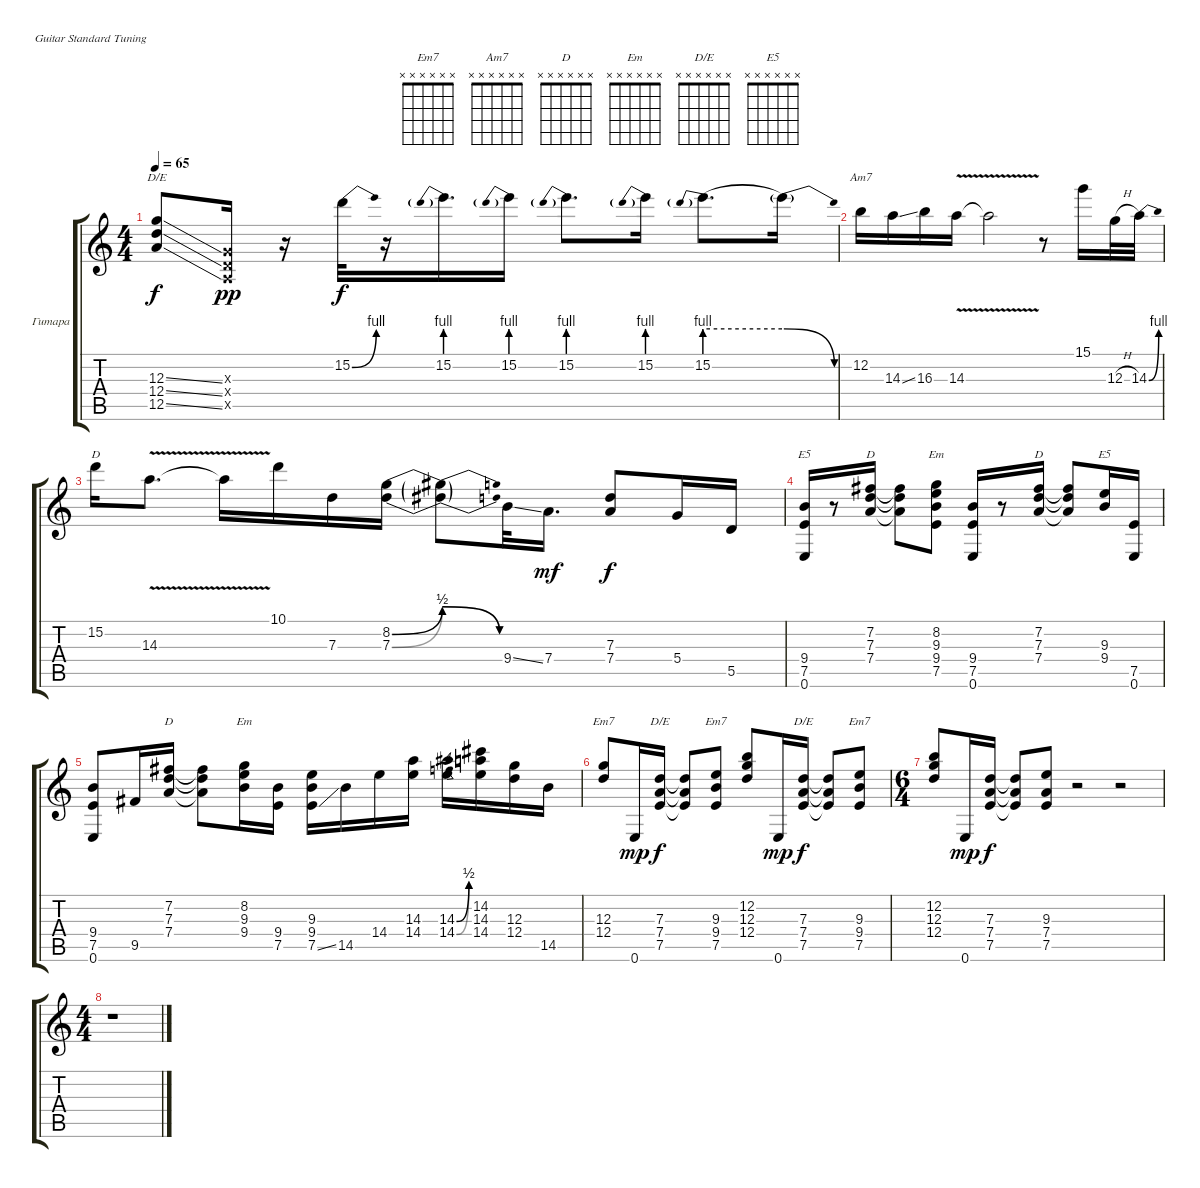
\bracketExtendMode groupsimilarinstruments
\firstSystemTrackNameOrientation horizontal
\otherSystemsTrackNameOrientation horizontal
\track ("Чистый звук" "Гитара") {instrument electricguitarclean}
\staff {score tabs}
\tuning (E4 B3 G3 D3 A2 E2)
\chord ("Em7" x x x x x x)
\chord ("Am7" x x x x x x)
\chord ("D" x x x x x x)
\chord ("Em" x x x x x x)
\chord ("D/E" x x x x x x)
\chord ("E5" x x x x x x)
\ts (4 4)
\tempo 65
\clef g2
\ks c
(12.3{ss} 12.4{ss} 12.5{ss}).8{ch "D/E" dy f} (0.3{x} 0.4{x} 0.5{x}).16{dy pp} r.16 15.2{be (bend 0 0 60 4)}.32{dy f} r.16 15.2{be (prebend 0 4 60 4)}.16{d} 15.2{be (prebend 0 4 60 4)}.16 15.2{be (prebend 0 4 60 4)}.8{d} 15.2{be (prebend 0 4 60 4)}.16 15.2{be (prebend 0 4 60 4)}.8{d} 15.2{be (release 0 4 60 0) t}.16 |
12.2.16{ch "Am7"} 14.3{ss}.16 16.3.16 14.3{v}.16 14.3{v t}.2 r.8 15.1.16 12.3{h}.32 14.3{be (bend 0 0 60 4)}.32 |
15.2.16{ch "D"} 14.3{v}.8{d} 14.3{v t}.16 10.1.16 7.3.16 (8.2{be (bend 0 0 60 2)} 7.3{be (bend 0 0 60 2)}).16 (8.2{be (release 0 2 60 0) t} 7.3{be (release 0 2 60 0) t}).8 9.4{ss}.32 7.4.16{d dy mf} (7.3 7.4).8{dy f} 5.4.16 5.5.16 |
(9.4 7.5 0.6).16{ch "E5"} r.8 (7.2 7.3 7.4).16{ch "D"} (7.2{t} 7.3{t} 7.4{t}).8 (8.2 9.3 9.4 7.5).8{ch "Em"} (9.4 7.5 0.6).16 r.8 (7.2 7.3 7.4).16{ch "D"} (7.2{t} 7.3{t} 7.4{t}).8 (9.3 9.4).16{ch "E5"} (7.5 0.6).16 |
(9.4 7.5 0.6).8 9.5.16 (7.2 7.3 7.4).16{ch "D"} (7.2{t} 7.3{t} 7.4{t}).8 (8.2 9.3 9.4).16{ch "Em"} (9.4 7.5).16 (9.3 9.4 7.5{ss}).16 14.5.16 14.4.16 (14.3 14.4).16 (14.3{be (bend 0 0 60 2)} 14.4{be (bend 0 0 60 2)}).16 (14.2 14.3 14.4).16 (12.3 12.4).16 14.5.16 |
(12.3 12.4).8{ch "Em7"} 0.6.16{dy mp} (7.3 7.4 7.5).16{ch "D/E" dy f} (7.3{t} 7.4{t} 7.5{t}).8 (9.3 9.4 7.5).8{ch "Em7"} (12.2 12.3 12.4).8 0.6.16{dy mp} (7.3 7.4 7.5).16{ch "D/E" dy f} (7.3{t} 7.4{t} 7.5{t}).8 (9.3 9.4 7.5).8{ch "Em7"} |
\ts (6 4)
(12.2 12.3 12.4).8 0.6.16{dy mp} (7.3 7.4 7.5).16{dy f} (7.3{t} 7.4{t} 7.5{t}).8 (9.3 7.4 7.5).8 r.2 r.2 |
\ts (4 4)
r.1
